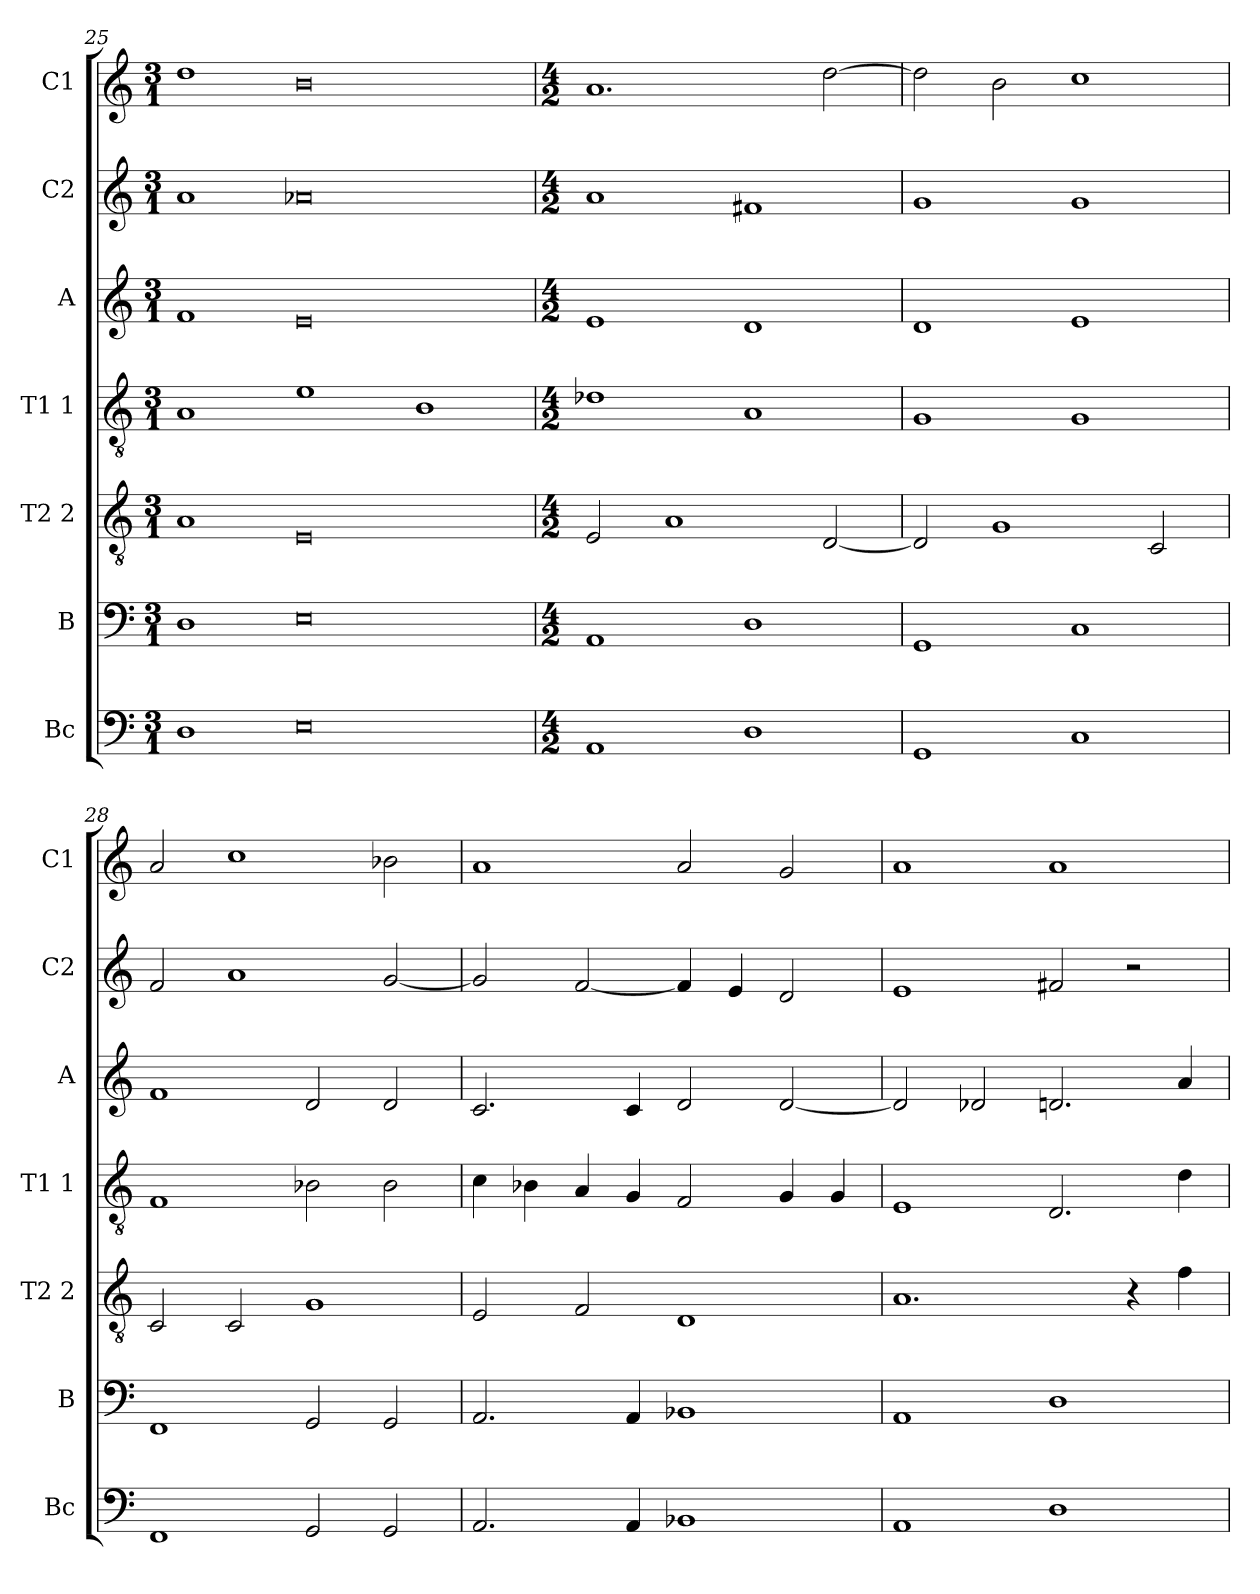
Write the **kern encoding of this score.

**kern	**kern	**kern	**kern	**kern	**kern	**kern
*part7	*part6	*part5	*part4	*part3	*part2	*part1
*staff7	*staff6	*staff5	*staff4	*staff3	*staff2	*staff1
*I"Bc	*I"B	*I"T2 2	*I"T1 1	*I"A	*I"C2	*I"C1
*I'Bc	*I'B	*I'T2 2	*I'T1 1	*I'A	*I'C2	*I'C1
*clefF4	*clefF4	*clefGv2	*clefGv2	*clefG2	*clefG2	*clefG2
*k[]	*k[]	*k[]	*k[]	*k[]	*k[]	*k[]
*M3/1	*M3/1	*M3/1	*M3/1	*M3/1	*M3/1	*M3/1
*MM640	*MM640	*MM640	*MM640	*MM640	*MM640	*MM600
=25	=25	=25	=25	=25	=25	=25
1D	1D	1A	1A	1f	1a	1dd
0E	0E	0E	1e	0e	0a-X	0b
.	.	.	1B	.	.	.
=26	=26	=26	=26	=26	=26	=26
*M4/2	*M4/2	*M4/2	*M4/2	*M4/2	*M4/2	*M4/2
*	*	*	*	*	*	*MM105
1AA	1AA	2E/	1d-X	1e	1a	1.a
.	.	1A	.	.	.	.
1D	1D	.	1A	1d	1f#X	.
.	.	[2D/	.	.	.	[2dd\
!!LO:PB:g=z
=27	=27	=27	=27	=27	=27	=27
1GG	1GG	2D/]	1G	1d	1g	2dd\]
.	.	1G	.	.	.	2b\
1C	1C	.	1G	1e	1g	1cc
.	.	2C/	.	.	.	.
=28	=28	=28	=28	=28	=28	=28
1FF	1FF	2C/	1F	1f	2f/	2a/
.	.	2C/	.	.	1a	1cc
2GG/	2GG/	1G	2B-X\	2d/	.	.
2GG/	2GG/	.	2B-\	2d/	[2g/	2b-X\
=29	=29	=29	=29	=29	=29	=29
2.AA/	2.AA/	2E/	4c\	2.c/	2g/]	1a
.	.	.	4B-X\	.	.	.
.	.	2F/	4A/	.	[2f/	.
4AA/	4AA/	.	4G/	4c/	.	.
1BB-X	1BB-X	1D	2F/	2d/	4f/]	2a/
.	.	.	.	.	4e/	.
.	.	.	4G/	[2d/	2d/	2g/
.	.	.	4G/	.	.	.
!!LO:PB:g=z
=30	=30	=30	=30	=30	=30	=30
*	*	*	*	*	*	*MM174
1AA	1AA	1.A	1E	2d/]	1e	1a
.	.	.	.	2d-X/	.	.
1D	1D	.	2.D/	2.dn/	2f#X/	1a
.	.	4r	.	.	2r	.
.	.	4f\	4d\	4a/	.	.
=	=	=	=	=	=	=
*-	*-	*-	*-	*-	*-	*-
